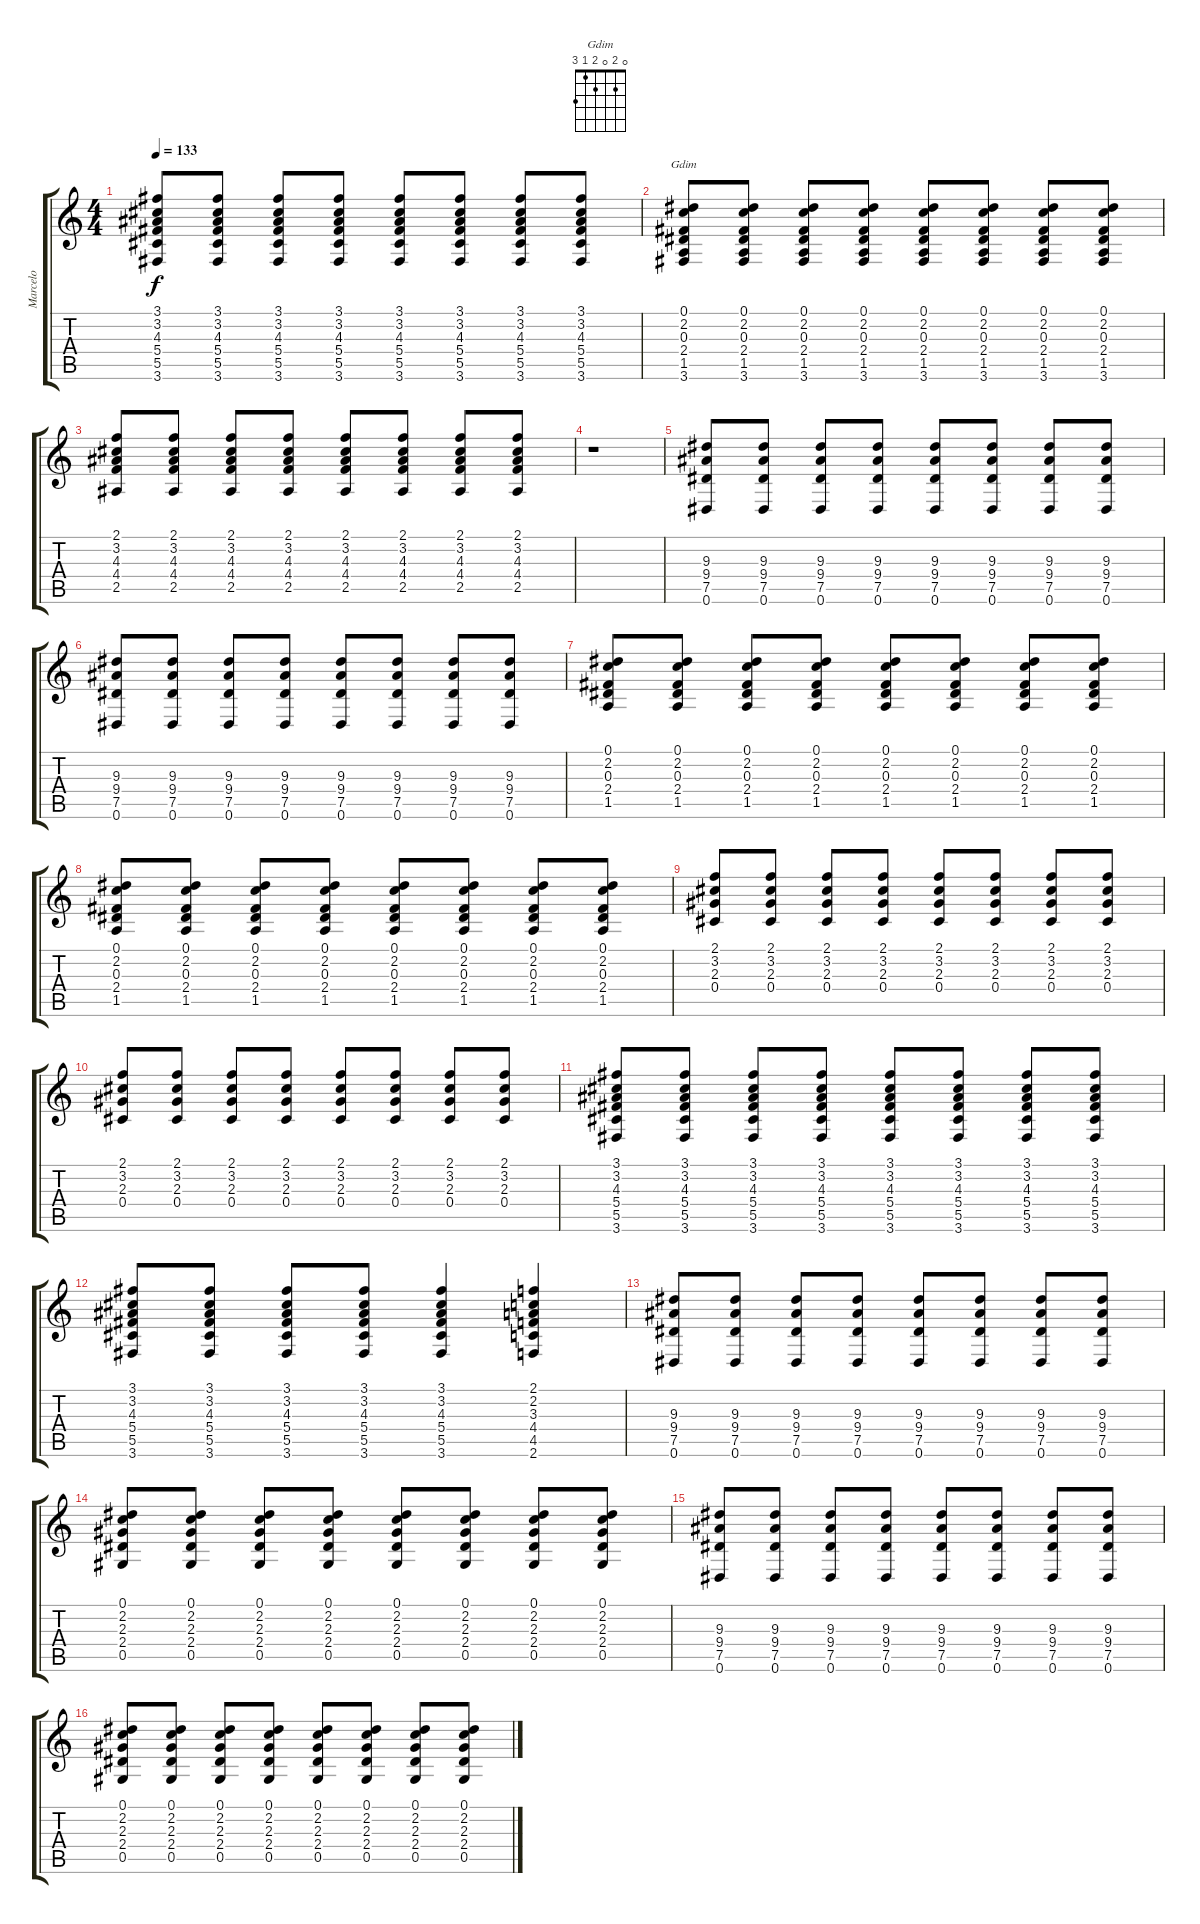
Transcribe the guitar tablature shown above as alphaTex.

\track ("Marcelo" "Marcelo") {instrument overdrivenguitar}
\staff {score tabs}
\tuning (Eb4 Bb3 Gb3 Db3 Ab2 Eb2) {hide}
\chord ("Gdim" 0 2 0 2 1 3)
\ts (4 4)
\tempo 133
\clef g2
\ks c
(3.1 3.2 4.3 5.4 5.5 3.6).8{dy f} (3.1 3.2 4.3 5.4 5.5 3.6).8 (3.1 3.2 4.3 5.4 5.5 3.6).8 (3.1 3.2 4.3 5.4 5.5 3.6).8 (3.1 3.2 4.3 5.4 5.5 3.6).8 (3.1 3.2 4.3 5.4 5.5 3.6).8 (3.1 3.2 4.3 5.4 5.5 3.6).8 (3.1 3.2 4.3 5.4 5.5 3.6).8 |
(0.1 2.2 0.3 2.4 1.5 3.6).8{ch "Gdim"} (0.1 2.2 0.3 2.4 1.5 3.6).8 (0.1 2.2 0.3 2.4 1.5 3.6).8 (0.1 2.2 0.3 2.4 1.5 3.6).8 (0.1 2.2 0.3 2.4 1.5 3.6).8 (0.1 2.2 0.3 2.4 1.5 3.6).8 (0.1 2.2 0.3 2.4 1.5 3.6).8 (0.1 2.2 0.3 2.4 1.5 3.6).8 |
(2.1 3.2 4.3 4.4 2.5).8 (2.1 3.2 4.3 4.4 2.5).8 (2.1 3.2 4.3 4.4 2.5).8 (2.1 3.2 4.3 4.4 2.5).8 (2.1 3.2 4.3 4.4 2.5).8 (2.1 3.2 4.3 4.4 2.5).8 (2.1 3.2 4.3 4.4 2.5).8 (2.1 3.2 4.3 4.4 2.5).8 |
r.1 |
(9.3 9.4 7.5 0.6).8 (9.3 9.4 7.5 0.6).8 (9.3 9.4 7.5 0.6).8 (9.3 9.4 7.5 0.6).8 (9.3 9.4 7.5 0.6).8 (9.3 9.4 7.5 0.6).8 (9.3 9.4 7.5 0.6).8 (9.3 9.4 7.5 0.6).8 |
(9.3 9.4 7.5 0.6).8 (9.3 9.4 7.5 0.6).8 (9.3 9.4 7.5 0.6).8 (9.3 9.4 7.5 0.6).8 (9.3 9.4 7.5 0.6).8 (9.3 9.4 7.5 0.6).8 (9.3 9.4 7.5 0.6).8 (9.3 9.4 7.5 0.6).8 |
(0.1 2.2 0.3 2.4 1.5).8 (0.1 2.2 0.3 2.4 1.5).8 (0.1 2.2 0.3 2.4 1.5).8 (0.1 2.2 0.3 2.4 1.5).8 (0.1 2.2 0.3 2.4 1.5).8 (0.1 2.2 0.3 2.4 1.5).8 (0.1 2.2 0.3 2.4 1.5).8 (0.1 2.2 0.3 2.4 1.5).8 |
(0.1 2.2 0.3 2.4 1.5).8 (0.1 2.2 0.3 2.4 1.5).8 (0.1 2.2 0.3 2.4 1.5).8 (0.1 2.2 0.3 2.4 1.5).8 (0.1 2.2 0.3 2.4 1.5).8 (0.1 2.2 0.3 2.4 1.5).8 (0.1 2.2 0.3 2.4 1.5).8 (0.1 2.2 0.3 2.4 1.5).8 |
(2.1 3.2 2.3 0.4).8 (2.1 3.2 2.3 0.4).8 (2.1 3.2 2.3 0.4).8 (2.1 3.2 2.3 0.4).8 (2.1 3.2 2.3 0.4).8 (2.1 3.2 2.3 0.4).8 (2.1 3.2 2.3 0.4).8 (2.1 3.2 2.3 0.4).8 |
(2.1 3.2 2.3 0.4).8 (2.1 3.2 2.3 0.4).8 (2.1 3.2 2.3 0.4).8 (2.1 3.2 2.3 0.4).8 (2.1 3.2 2.3 0.4).8 (2.1 3.2 2.3 0.4).8 (2.1 3.2 2.3 0.4).8 (2.1 3.2 2.3 0.4).8 |
(3.1 3.2 4.3 5.4 5.5 3.6).8 (3.1 3.2 4.3 5.4 5.5 3.6).8 (3.1 3.2 4.3 5.4 5.5 3.6).8 (3.1 3.2 4.3 5.4 5.5 3.6).8 (3.1 3.2 4.3 5.4 5.5 3.6).8 (3.1 3.2 4.3 5.4 5.5 3.6).8 (3.1 3.2 4.3 5.4 5.5 3.6).8 (3.1 3.2 4.3 5.4 5.5 3.6).8 |
(3.1 3.2 4.3 5.4 5.5 3.6).8 (3.1 3.2 4.3 5.4 5.5 3.6).8 (3.1 3.2 4.3 5.4 5.5 3.6).8 (3.1 3.2 4.3 5.4 5.5 3.6).8 (3.1 3.2 4.3 5.4 5.5 3.6).4 (2.1 2.2 3.3 4.4 4.5 2.6).4 |
(9.3 9.4 7.5 0.6).8 (9.3 9.4 7.5 0.6).8 (9.3 9.4 7.5 0.6).8 (9.3 9.4 7.5 0.6).8 (9.3 9.4 7.5 0.6).8 (9.3 9.4 7.5 0.6).8 (9.3 9.4 7.5 0.6).8 (9.3 9.4 7.5 0.6).8 |
(0.1 2.2 2.3 2.4 0.5).8 (0.1 2.2 2.3 2.4 0.5).8 (0.1 2.2 2.3 2.4 0.5).8 (0.1 2.2 2.3 2.4 0.5).8 (0.1 2.2 2.3 2.4 0.5).8 (0.1 2.2 2.3 2.4 0.5).8 (0.1 2.2 2.3 2.4 0.5).8 (0.1 2.2 2.3 2.4 0.5).8 |
(9.3 9.4 7.5 0.6).8 (9.3 9.4 7.5 0.6).8 (9.3 9.4 7.5 0.6).8 (9.3 9.4 7.5 0.6).8 (9.3 9.4 7.5 0.6).8 (9.3 9.4 7.5 0.6).8 (9.3 9.4 7.5 0.6).8 (9.3 9.4 7.5 0.6).8 |
(0.1 2.2 2.3 2.4 0.5).8 (0.1 2.2 2.3 2.4 0.5).8 (0.1 2.2 2.3 2.4 0.5).8 (0.1 2.2 2.3 2.4 0.5).8 (0.1 2.2 2.3 2.4 0.5).8 (0.1 2.2 2.3 2.4 0.5).8 (0.1 2.2 2.3 2.4 0.5).8 (0.1 2.2 2.3 2.4 0.5).8
